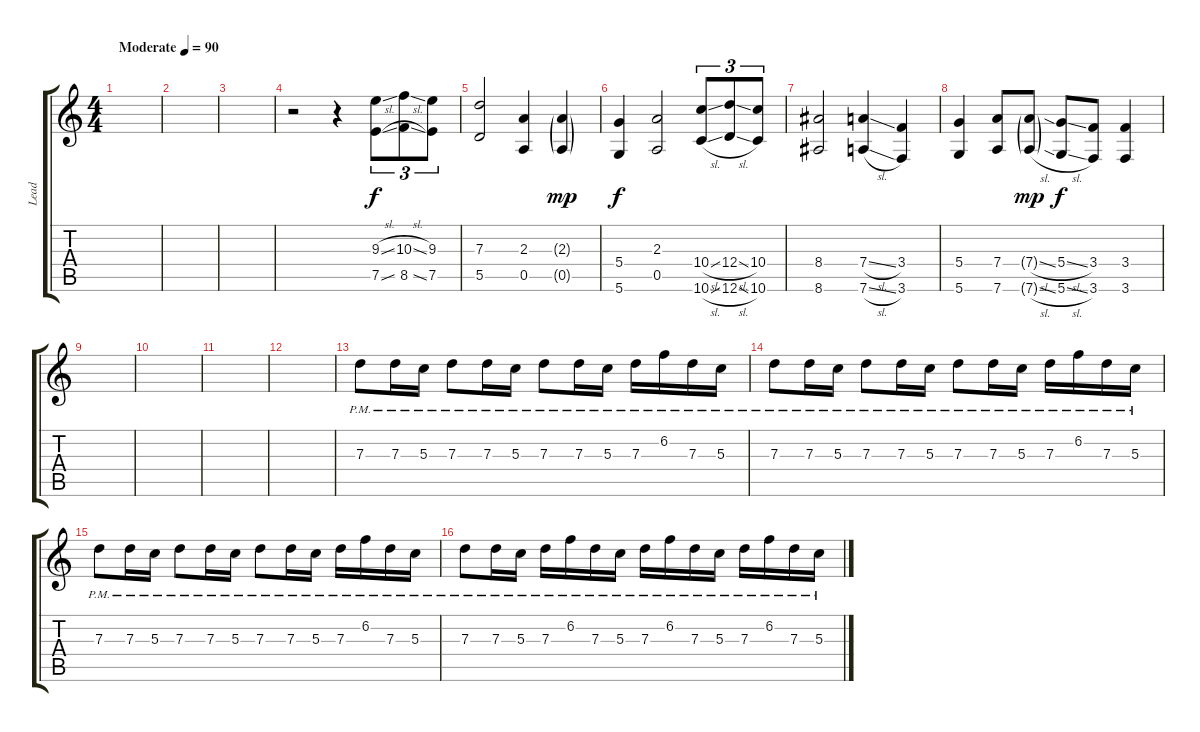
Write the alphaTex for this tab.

\track ("Lead" "Lead") {instrument distortionguitar}
\staff {score tabs}
\tuning (E4 B3 G3 D3 A2 D2) {hide}
\ts (4 4)
\tempo (90 "Moderate")
\clef g2
\ks c
|
|
|
r.2 r.4 (9.3{sl} 7.5{sl}).8{tu (3 2)} (10.3{sl} 8.5{sl}).8{tu (3 2)} (9.3 7.5).8{tu (3 2)} |
(7.3 5.5).2 (2.3 0.5).4 (2.3{g} 0.5{g}).4{dy mp} |
(5.4 5.6).4{dy f} (2.3 0.5).2 (10.4{sl} 10.6{sl}).8{tu (3 2)} (12.4{sl} 12.6{sl}).8{tu (3 2)} (10.4 10.6).8{tu (3 2)} |
(8.4 8.6).2 (7.4{sl} 7.6{sl}).4 (3.4 3.6).4 |
(5.4 5.6).4 (7.4 7.6).8 (7.4{sl g} 7.6{sl g}).8{dy mp} (5.4{sl} 5.6{sl}).8{dy f} (3.4 3.6).8 (3.4 3.6).4 |
|
|
|
|
7.3{pm}.8 7.3{pm}.16 5.3{pm}.16 7.3{pm}.8 7.3{pm}.16 5.3{pm}.16 7.3{pm}.8 7.3{pm}.16 5.3{pm}.16 7.3{pm}.16 6.2{pm}.16 7.3{pm}.16 5.3{pm}.16 |
7.3{pm}.8 7.3{pm}.16 5.3{pm}.16 7.3{pm}.8 7.3{pm}.16 5.3{pm}.16 7.3{pm}.8 7.3{pm}.16 5.3{pm}.16 7.3{pm}.16 6.2{pm}.16 7.3{pm}.16 5.3{pm}.16 |
7.3{pm}.8 7.3{pm}.16 5.3{pm}.16 7.3{pm}.8 7.3{pm}.16 5.3{pm}.16 7.3{pm}.8 7.3{pm}.16 5.3{pm}.16 7.3{pm}.16 6.2{pm}.16 7.3{pm}.16 5.3{pm}.16 |
7.3{pm}.8 7.3{pm}.16 5.3{pm}.16 7.3{pm}.16 6.2{pm}.16 7.3{pm}.16 5.3{pm}.16 7.3{pm}.16 6.2{pm}.16 7.3{pm}.16 5.3{pm}.16 7.3{pm}.16 6.2{pm}.16 7.3{pm}.16 5.3{pm}.16
